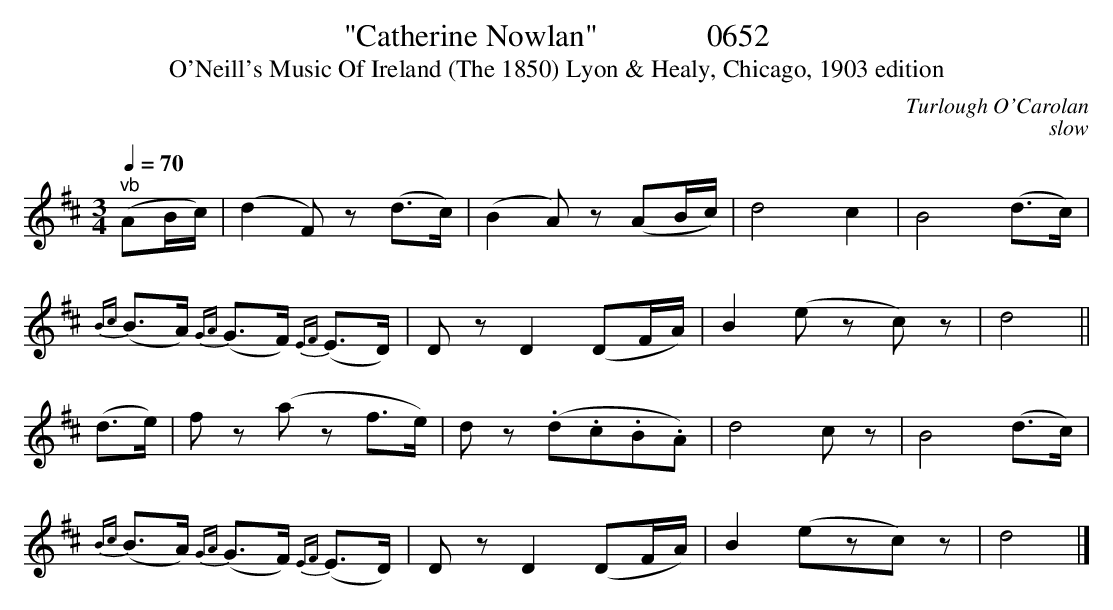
X:1
T:"Catherine Nowlan"              0652
C:Turlough O'Carolan
C:slow
Q:1/4=70
T:O'Neill's Music Of Ireland (The 1850) Lyon & Healy, Chicago, 1903 edition
M:3/4
L:1/8
K:D
"^vb"(AB/2c/2)|(d2F) z(d3/2c/2)|(B2A) z(AB/2c/2)|d4c2|B4(d3/2c/2)|
{Bc}(B3/2A/2) {GA}(G3/2F/2) {EF}(E3/2D/2)|D zD2(DF/2A/2)|B2(e zc) z|d4||
(d3/2e/2)|f z(a zf3/2e/2)|d z(.d.c.B.A)|d4c z|B4(d3/2c/2)|
{Bc}(B3/2A/2) {GA}(G3/2F/2) {EF}(E3/2D/2)|D zD2(DF/2A/2)|B2(ezc)z|d4|]
